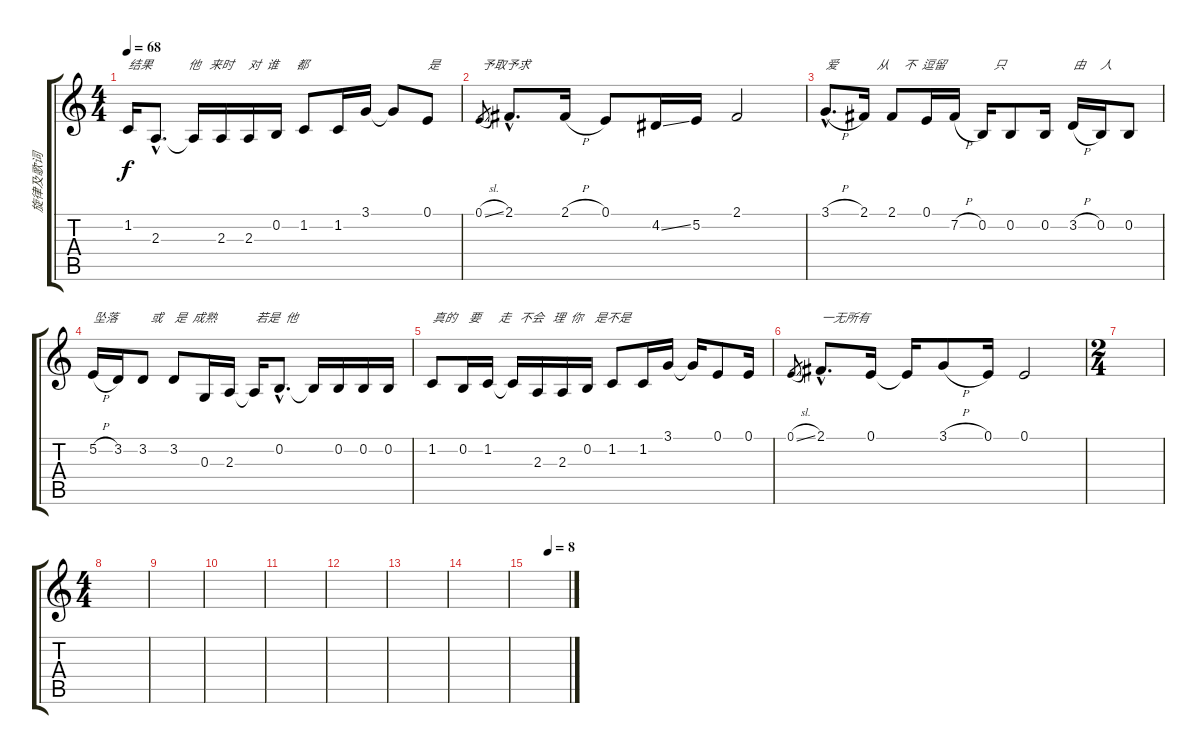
\track ("旋律及歌词" "旋律及歌词") {instrument stringensemble1}
\staff {score tabs}
\tuning (E4 B3 G3 D3 A2 E2) {hide}
\ts (4 4)
\tempo 68
\clef g2
\ks c
1.2.16{txt "结果            他   来时     对  谁      都      " dy f} 2.3{hac}.8{d} 2.3{t}.16 2.3.16 2.3.16 0.2.16 1.2.8 1.2.16 3.1.16 3.1{t}.8 0.1.8{txt "是              予取予求"} |
0.1{sl}.8{gr} 2.1{hac}.8{d} 2.1{h}.16 0.1.8 4.2{ss}.16 5.2.16 2.1.2 |
3.1{h hac}.8{d txt "爱             从     不  逗留                只  "} 2.1.16 2.1.8 0.1.16 7.2{h}.16 0.2.16 0.2.8 0.2.16 3.2{h}.16{txt "由     人"} 0.2.16 0.2.8 |
5.2{h}.16{txt "坠落           或    是  成熟             若是  他"} 3.2.16 3.2.8 3.2.8 0.3.16 2.3.16 2.3{t}.16 0.2{hac}.8{d} 0.2{t}.16 0.2.16 0.2.16 0.2.16 |
1.2.8{txt "真的    要      走   不会   理  你    是不是"} 0.2.16 1.2.16 1.2{t}.16 2.3.16 2.3.16 0.2.16 1.2.8 1.2.16 3.1.16 3.1{t}.16 0.1.8 0.1.16 |
0.1{sl}.8{gr} 2.1{hac}.8{d txt "一无所有"} 0.1.16 0.1{t}.16 3.1{h}.8 0.1.16 0.1.2 |
\ts (2 4)
|
\ts (4 4)
|
|
|
|
|
|
|
\tempo (8 0.5)
